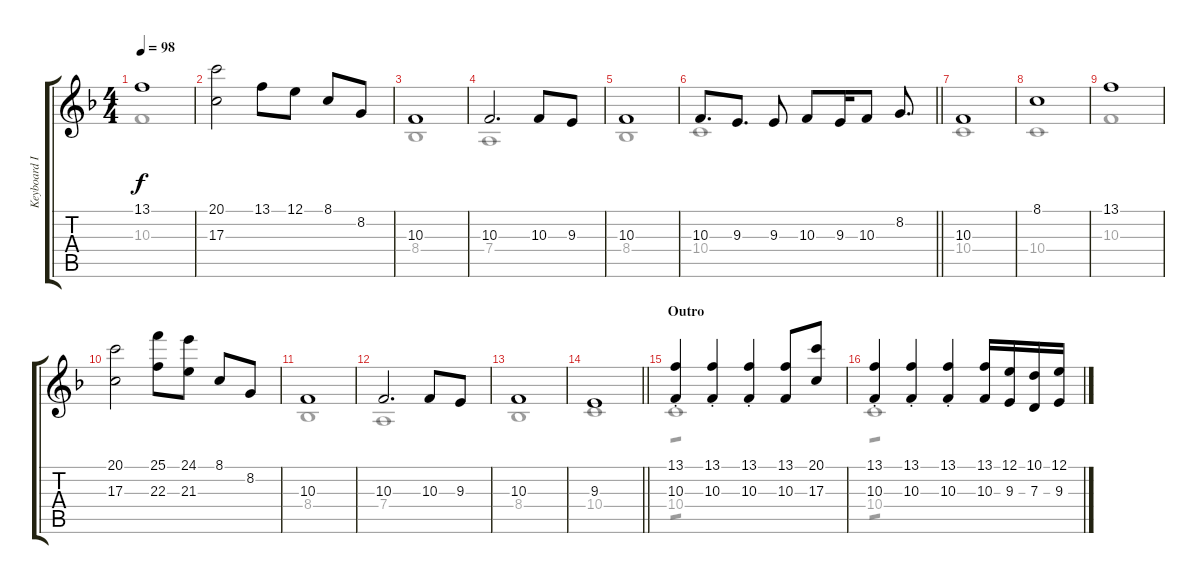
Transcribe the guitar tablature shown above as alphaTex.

\track ("Keyboard I" "Keyboard I") {instrument stringensemble1}
\staff {score tabs}
\tuning (E4 B3 G3 D3 A2 E2) {hide}
\voice
\ts (4 4)
\tempo 98
\clef g2
\ks f
13.1.1{dy f} |
(20.1 17.3).2 13.1.8 12.1.8 8.1.8 8.2.8 |
10.3.1 |
10.3.2{d} 10.3.8 9.3.8 |
10.3.1 |
\barLineRight lightlight
10.3.8{d} 9.3.8{d} 9.3.8 10.3.8 9.3.16 10.3.8 8.2.8{d} |
\section ("" "")
10.3.1 |
8.1.1 |
13.1.1 |
(20.1 17.3).2 (25.1 22.3).8 (24.1 21.3).8 8.1.8 8.2.8 |
10.3.1 |
10.3.2{d} 10.3.8 9.3.8 |
10.3.1 |
\barLineRight lightlight
9.3.1 |
\section ("" "Outro")
(13.1{st} 10.3{st}).4 (13.1{st} 10.3{st}).4 (13.1{st} 10.3{st}).4 (13.1 10.3).8 (20.1 17.3).8 |
(13.1{st} 10.3{st}).4 (13.1{st} 10.3{st}).4 (13.1{st} 10.3{st}).4 (13.1 10.3).16 (12.1 9.3).16 (10.1 7.3).16 (12.1 9.3).16
\voice
\clef g2
\ottava regular
\simile none
\ks f
10.3.1{dy f} |
|
8.4.1 |
7.4.1 |
8.4.1 |
\barLineRight lightlight
10.4.1 |
10.4.1 |
10.4.1 |
10.3.1 |
|
8.4.1 |
7.4.1 |
8.4.1 |
\barLineRight lightlight
10.4.1 |
10.4.1{tp 1} |
10.4.1{tp 1}
